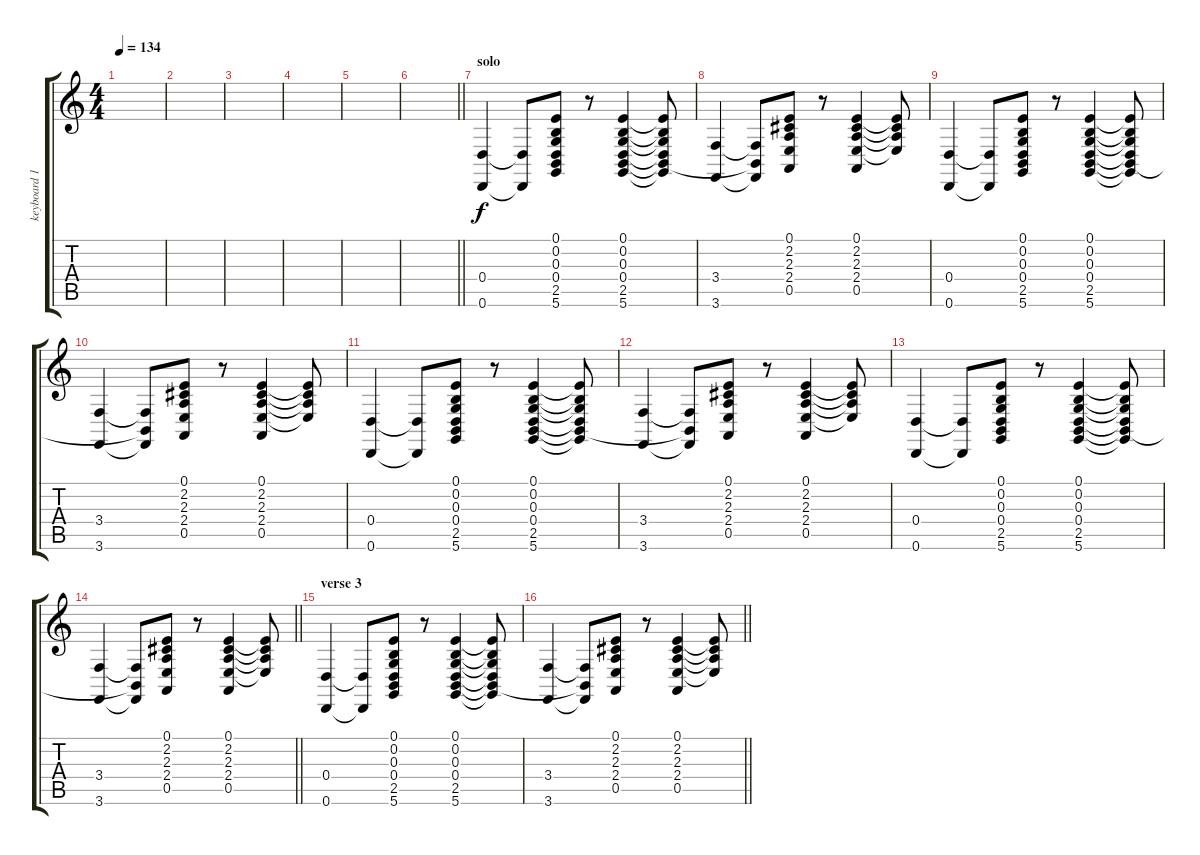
\track ("keyboard 1" "keyboard 1") {instrument clavinet}
\staff {score tabs}
\tuning (E4 B3 G3 D3 A2 D2) {hide}
\ts (4 4)
\tempo 134
\clef g2
\ks c
|
|
|
|
|
\barLineRight lightlight
|
\section ("" "solo ")
(0.4 0.6).4 (0.4{t} 0.6{t}).8 (0.1 0.2 0.3 0.4 2.5 5.6).8 r.8 (0.1 0.2 0.3 0.4 2.5 5.6).4 (0.1{t} 0.2{t} 0.3{t} 0.4{t} 2.5{t} 5.6{t}).8 |
(3.4 3.6).4 (3.4{t} 2.5{t} 3.6{t}).8 (0.1 2.2 2.3 2.4 0.5).8 r.8 (0.1 2.2 2.3 2.4 0.5).4 (0.1{t} 2.2{t} 2.3{t} 2.4{t}).8 |
(0.4 0.6).4 (0.4{t} 0.6{t}).8 (0.1 0.2 0.3 0.4 2.5 5.6).8 r.8 (0.1 0.2 0.3 0.4 2.5 5.6).4 (0.1{t} 0.2{t} 0.3{t} 0.4{t} 2.5{t} 5.6{t}).8 |
(3.4 3.6).4 (3.4{t} 2.5{t} 3.6{t}).8 (0.1 2.2 2.3 2.4 0.5).8 r.8 (0.1 2.2 2.3 2.4 0.5).4 (0.1{t} 2.2{t} 2.3{t} 2.4{t}).8 |
(0.4 0.6).4 (0.4{t} 0.6{t}).8 (0.1 0.2 0.3 0.4 2.5 5.6).8 r.8 (0.1 0.2 0.3 0.4 2.5 5.6).4 (0.1{t} 0.2{t} 0.3{t} 0.4{t} 2.5{t} 5.6{t}).8 |
(3.4 3.6).4 (3.4{t} 2.5{t} 3.6{t}).8 (0.1 2.2 2.3 2.4 0.5).8 r.8 (0.1 2.2 2.3 2.4 0.5).4 (0.1{t} 2.2{t} 2.3{t} 2.4{t}).8 |
(0.4 0.6).4 (0.4{t} 0.6{t}).8 (0.1 0.2 0.3 0.4 2.5 5.6).8 r.8 (0.1 0.2 0.3 0.4 2.5 5.6).4 (0.1{t} 0.2{t} 0.3{t} 0.4{t} 2.5{t} 5.6{t}).8 |
\barLineRight lightlight
(3.4 3.6).4 (3.4{t} 2.5{t} 3.6{t}).8 (0.1 2.2 2.3 2.4 0.5).8 r.8 (0.1 2.2 2.3 2.4 0.5).4 (0.1{t} 2.2{t} 2.3{t} 2.4{t}).8 |
\section ("" "verse 3")
(0.4 0.6).4 (0.4{t} 0.6{t}).8 (0.1 0.2 0.3 0.4 2.5 5.6).8 r.8 (0.1 0.2 0.3 0.4 2.5 5.6).4 (0.1{t} 0.2{t} 0.3{t} 0.4{t} 2.5{t} 5.6{t}).8 |
\barLineRight lightlight
(3.4 3.6).4 (3.4{t} 2.5{t} 3.6{t}).8 (0.1 2.2 2.3 2.4 0.5).8 r.8 (0.1 2.2 2.3 2.4 0.5).4 (0.1{t} 2.2{t} 2.3{t} 2.4{t}).8
